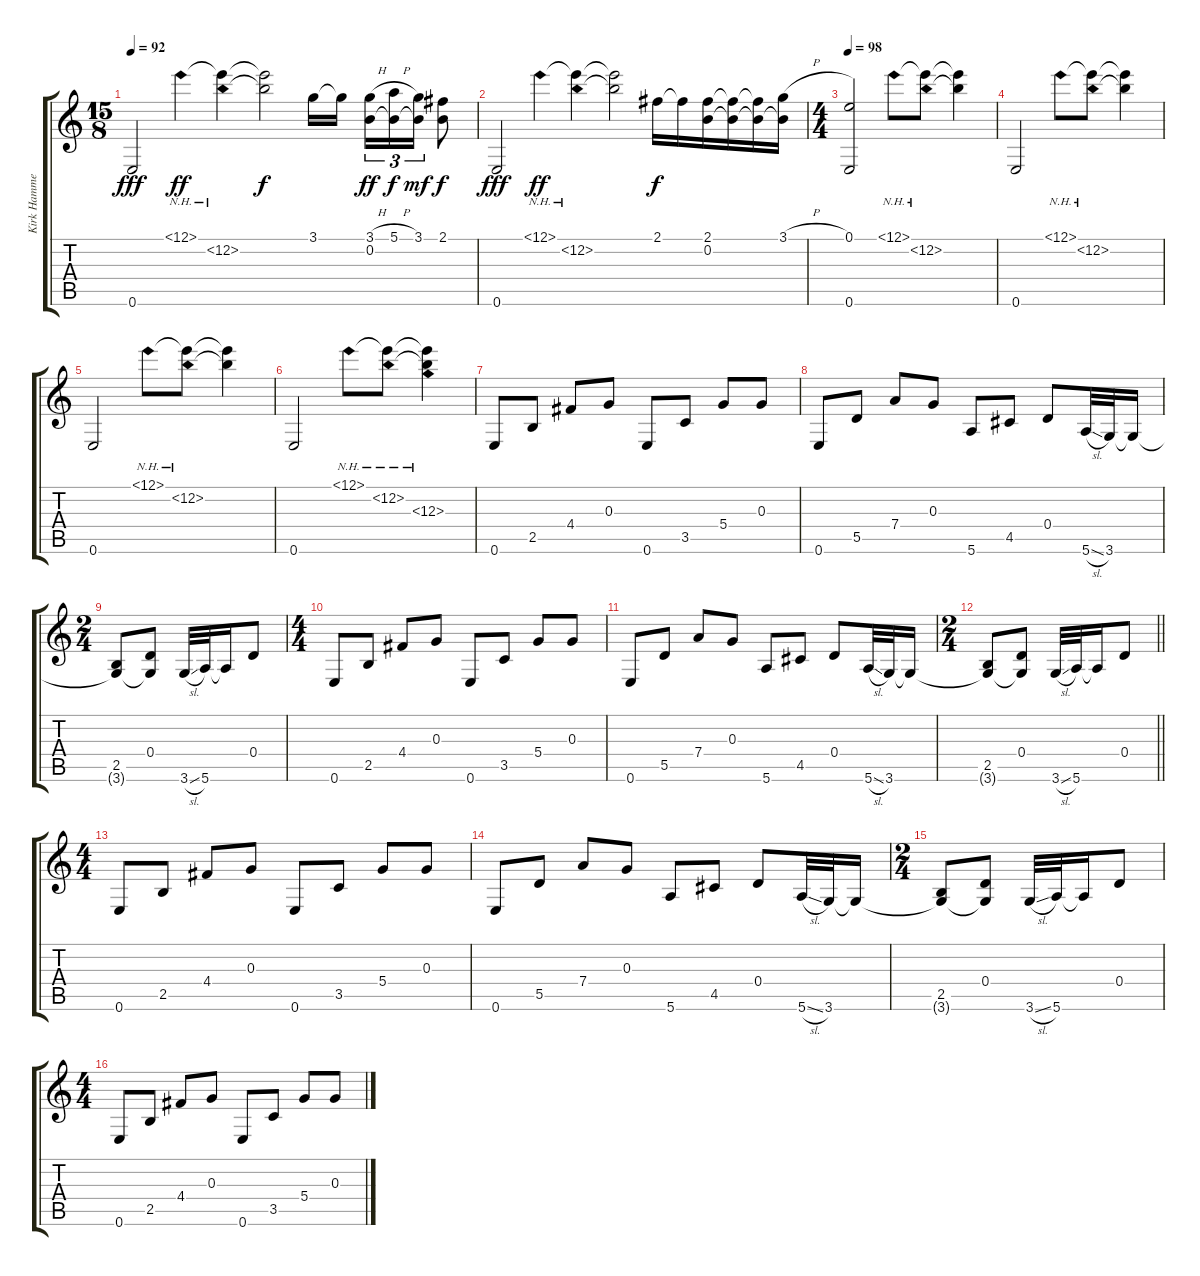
\track ("Kirk Hammet" "Kirk Hamme") {instrument electricguitarclean}
\staff {score tabs}
\tuning (E4 B3 G3 D3 A2 E2) {hide}
\ts (15 8)
\tempo 92
\clef g2
\ks c
0.6.2{dy fff instrument electricguitarclean} 12.1{nh}.4{dy ff} (12.1{t} 12.2{nh}).4 (12.1{t} 12.2{t}).2{dy f} 3.1.16 3.1{t}.16{beam splitsecondary} (3.1{h} 0.2).16{tu (3 2) dy ff} (5.1{h} 0.2{t}).16{tu (3 2) dy f} (3.1 0.2{t}).16{tu (3 2) dy mf} (2.1 0.2{t}).8{dy f} |
0.6.2{dy fff} 12.1{nh}.4{dy ff} (12.1{t} 12.2{nh}).4 (12.1{t} 12.2{t}).2 2.1.16{dy f} 2.1{t}.16 (2.1 0.2).16 (2.1{t} 0.2{t}).16 (2.1{t} 0.2{t}).16 (3.1{h} 0.2{t}).16 |
\ts (4 4)
\tempo 98
(0.1 0.6).2 12.1{nh}.8 (12.1{t} 12.2{nh}).8 (12.1{t} 12.2{t}).4 |
0.6.2 12.1{nh}.8 (12.1{t} 12.2{nh}).8 (12.1{t} 12.2{t}).4 |
0.6.2 12.1{nh}.8 (12.1{t} 12.2{nh}).8 (12.1{t} 12.2{t}).4 |
0.6.2 12.1{nh}.8 (12.1{t} 12.2{nh}).8 (12.1{t} 12.2{t} 12.3{nh}).4 |
0.6.8{instrument electricguitarclean} 2.5.8 4.4.8 0.3.8 0.6.8 3.5.8 5.4.8 0.3.8 |
0.6.8 5.5.8 7.4.8 0.3.8 5.6.8 4.5.8 0.4.8 5.6{sl}.32 3.6.32 3.6{t}.16 |
\ts (2 4)
(2.5 3.6{t}).8 (0.4 3.6{t}).8 3.6{sl}.32 5.6.32 5.6{t}.16 0.4.8 |
\ts (4 4)
0.6.8 2.5.8 4.4.8 0.3.8 0.6.8 3.5.8 5.4.8 0.3.8 |
0.6.8 5.5.8 7.4.8 0.3.8 5.6.8 4.5.8 0.4.8 5.6{sl}.32 3.6.32 3.6{t}.16 |
\ts (2 4)
\barLineRight lightlight
(2.5 3.6{t}).8 (0.4 3.6{t}).8 3.6{sl}.32 5.6.32 5.6{t}.16 0.4.8 |
\ts (4 4)
0.6.8{volume 11 instrument electricguitarclean} 2.5.8 4.4.8 0.3.8 0.6.8 3.5.8 5.4.8 0.3.8 |
0.6.8 5.5.8 7.4.8 0.3.8 5.6.8 4.5.8 0.4.8 5.6{sl}.32 3.6.32 3.6{t}.16 |
\ts (2 4)
(2.5 3.6{t}).8 (0.4 3.6{t}).8 3.6{sl}.32 5.6.32 5.6{t}.16 0.4.8 |
\ts (4 4)
0.6.8 2.5.8 4.4.8 0.3.8 0.6.8 3.5.8 5.4.8 0.3.8
